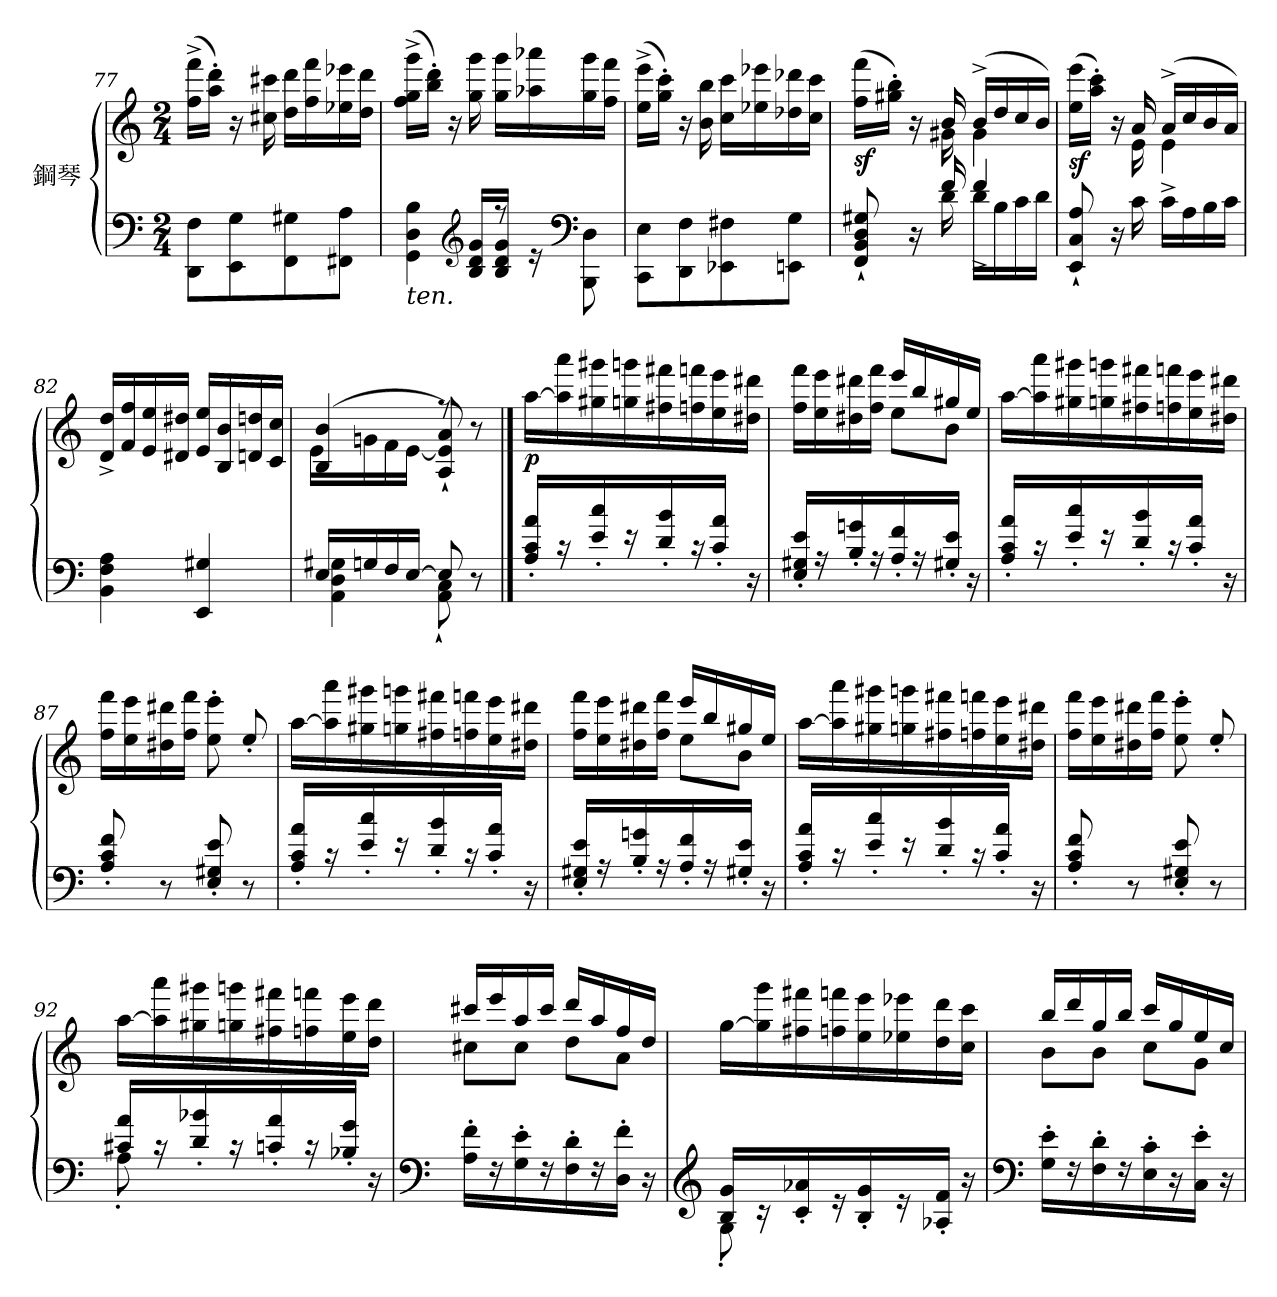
**kern	**kern	**dynam
*part1	*part1	*part1
*staff2	*staff1	*staff1/2
*I"鋼琴	*	*
*clefF4	*clefG2	*
*k[]	*k[]	*
*M2/4	*M2/4	*
=77	=77	=77
8DD\ 8F\L	(>16ff\^ 16fff\^LL	.
.	16aa\' 16ddd\'JJ)	.
8EE\ 8G\	16r	.
.	16cc#X\ 16ccc#X\	.
8FF\ 8G#X\	16dd\ 16ddd\LL	.
.	16ff\ 16fff\	.
8FF#X\ 8A\J	16ee-X\ 16eee-X\	.
.	16dd\ 16ddd\JJ	.
=78	=78	=78
*^	*	*
!LO:TX:b:i:t=ten.	!	!	!
4GG\ 4D\ 4B\	8.ryy	(>16ff\^ 16gg\^ 16ggg\^LL	.
.	.	16bb\' 16ddd\'JJ)	.
.	.	16r	.
*clefG2	*	*	*
.	16B/ 16d/ 16g/LL	16gg\ 16ggg\	.
8rff	16B/ 16d/ 16g/JJ	16gg\ 16ggg\LL	.
.	16r	16aa-X\ 16aaa-X\	.
*clefF4	*	*	*
8BBB\ 8D\	8ryy	16gg\ 16ggg\	.
.	.	16ff\ 16fff\JJ	.
*v	*v	*	*
=79	=79	=79
8CC\ 8E\L	(>16ee\^ 16eee\^LL	.
.	16gg\' 16ccc\'JJ)	.
8DD\ 8F\	16r	.
.	16b\ 16bb\	.
8EE-X\ 8F#X\	16cc\ 16ccc\LL	.
.	16ee-X\ 16eee-X\	.
8EEn\ 8G\J	16dd-X\ 16ddd-X\	.
.	16cc\ 16ccc\JJ	.
!!LO:LB:g=z
=80	=80	=80
*^	*^	*
!	!	!	!	!LO:DY:b
8FF/` 8BB/` 8D/` 8G#X/`	8.ryy	(>16ff\ 16fff\LL	8.ryy	sf
.	.	16gg#X\' 16bb\'JJ)	.	.
16r	.	16r	.	.
16d\	16f/	16b/	16g#X\	.
16d\LL	4f^/	(>16b^/LL	4g#\	.
16B\	.	16dd/	.	.
16c\	.	16cc/	.	.
16d\JJ	.	16b/JJ)	.	.
*v	*v	*	*	*
=81	=81	=81	=81
!	!	!	!LO:DY:b
8EE/` 8C/` 8A/`	(>16ee\ 16eee\LL	8.ryy	sf
.	16aa\' 16ccc\'JJ)	.	.
16r	16r	.	.
16c\	16a/	16e\	.
16c^\LL	(>16a^/LL	4e\	.
16A\	16cc/	.	.
16B\	16b/	.	.
16c\JJ	16a/JJ)	.	.
*	*v	*v	*
=82	=82	=82
4BB\ 4F\ 4A\	16d/^ 16dd/^LL	.
.	16f/ 16ff/	.
.	16e/ 16ee/	.
.	16d#X/ 16dd#X/JJ	.
4EE/ 4G#X/	16e/ 16ee/LL	.
.	16B/ 16b/	.
.	16dn/ 16ddn/	.
.	16c/ 16cc/JJ	.
=83	=83	=83
*^	*^	*
16E/LL	4AA\ 4D\ 4G#X\	(>4B/ 4b/	16e\LL	.
16Gn/	.	.	16gn\	.
16F/	.	.	16f\	.
[16E/JJ	.	.	[16e\JJ	.
8E/]	8AA\` 8C\`	8rff)	8A/` 8e/]` 8a/`	.
8r	8ryy	8r	8ryy	.
!!LO:LB:g=z
==84	==84	==84	==84	==84
!	!	!LO:TX:a:B:t=VAR. 4	!	!
!	!	!	!	!LO:DY:b
*v	*v	*	*	*
*	*v	*v	*
16A/' 16c/' 16a/'LL	[16aa\LL	p
16r	16aa\] 16aaa\	.
16e/' 16cc/'	16gg#X\ 16ggg#X\	.
16r	16ggn\ 16gggn\	.
16d/' 16b/'	16ff#X\ 16fff#X\	.
16r	16ffn\ 16fffn\	.
16c/' 16a/'JJ	16ee\ 16eee\	.
16r	16dd#X\ 16ddd#X\JJ	.
=85	=85	=85
*	*^	*
16E/' 16G#X/' 16e/'LL	16ff\ 16fff\LL	4ryy	.
16r	16ee\ 16eee\	.	.
16B/' 16gn/'	16dd#X\ 16ddd#X\	.	.
16r	16ff\ 16fff\JJ	.	.
16A/' 16f/'	8ee\L	16eee/LL	.
16r	.	16bb/	.
16G#X/' 16e/'JJ	8b\J	16gg#X/	.
16r	.	16ee/JJ	.
*	*v	*v	*
=86	=86	=86
16A/' 16c/' 16a/'LL	[16aa\LL	.
16r	16aa\] 16aaa\	.
16e/' 16cc/'	16gg#X\ 16ggg#X\	.
16r	16ggn\ 16gggn\	.
16d/' 16b/'	16ff#X\ 16fff#X\	.
16r	16ffn\ 16fffn\	.
16c/' 16a/'JJ	16ee\ 16eee\	.
16r	16dd#X\ 16ddd#X\JJ	.
=87	=87	=87
8A/' 8c/' 8f/'	16ff\ 16fff\LL	.
.	16ee\ 16eee\	.
8r	16dd#X\ 16ddd#X\	.
.	16ff\ 16fff\JJ	.
8E/' 8G#X/' 8e/'	8ee\' 8eee\'	.
8r	8ee'/	.
!!LO:LB:g=z
=88	=88	=88
16A/' 16c/' 16a/'LL	[16aa\LL	.
16r	16aa\] 16aaa\	.
16e/' 16cc/'	16gg#X\ 16ggg#X\	.
16r	16ggn\ 16gggn\	.
16d/' 16b/'	16ff#X\ 16fff#X\	.
16r	16ffn\ 16fffn\	.
16c/' 16a/'JJ	16ee\ 16eee\	.
16r	16dd#X\ 16ddd#X\JJ	.
=89	=89	=89
*	*^	*
16E/' 16G#X/' 16e/'LL	16ff\ 16fff\LL	4ryy	.
16r	16ee\ 16eee\	.	.
16B/' 16gn/'	16dd#X\ 16ddd#X\	.	.
16r	16ff\ 16fff\JJ	.	.
16A/' 16f/'	8ee\L	16eee/LL	.
16r	.	16bb/	.
16G#X/' 16e/'JJ	8b\J	16gg#X/	.
16r	.	16ee/JJ	.
*	*v	*v	*
=90	=90	=90
16A/' 16c/' 16a/'LL	[16aa\LL	.
16r	16aa\] 16aaa\	.
16e/' 16cc/'	16gg#X\ 16ggg#X\	.
16r	16ggn\ 16gggn\	.
16d/' 16b/'	16ff#X\ 16fff#X\	.
16r	16ffn\ 16fffn\	.
16c/' 16a/'JJ	16ee\ 16eee\	.
16r	16dd#X\ 16ddd#X\JJ	.
=91	=91	=91
8A/' 8c/' 8f/'	16ff\ 16fff\LL	.
.	16ee\ 16eee\	.
8r	16dd#X\ 16ddd#X\	.
.	16ff\ 16fff\JJ	.
8E/' 8G#X/' 8e/'	8ee\' 8eee\'	.
8r	8ee'/	.
!!LO:LB:g=z
=92	=92	=92
*^	*	*
!	!	!	!LO:DY:b
!	!	!	!LO:DY:n=1:b
16c#X/ 16a/LL	8A'\	[16aa\LL	other-dynamics f
16rc	.	16aa\] 16aaa\	.
16d/' 16b-X/'	4.ryy	16gg#X\ 16ggg#X\	.
16r	.	16ggn\ 16gggn\	.
16cn/' 16a/'	.	16ff#X\ 16fff#X\	.
16r	.	16ffn\ 16fffn\	.
16B-X/' 16g/'JJ	.	16ee\ 16eee\	.
16r	.	16dd\ 16ddd\JJ	.
*v	*v	*	*
=93	=93	=93
*clefF4	*	*
*	*^	*
16A\' 16f\'LL	16ccc#X/LL	8cc#X\L	.
16rF	16eee/	.	.
16G\' 16e\'	16aa/	8cc#\J	.
16rF	16ccc#/JJ	.	.
16F\' 16d\'	16ddd/LL	8dd\L	.
16rF	16aa/	.	.
16D\' 16f\'JJ	16ff/	8a\J	.
16r	16dd/JJ	.	.
*	*v	*v	*
=94	=94	=94
*clefG2	*	*
*^	*	*
16B/ 16g/LL	8G'\	[16gg\LL	.
16rc	.	16gg\] 16ggg\	.
16c/' 16a-X/'	4.ryy	16ff#X\ 16fff#X\	.
16r	.	16ffn\ 16fffn\	.
16B/' 16g/'	.	16ee\ 16eee\	.
16r	.	16ee-X\ 16eee-X\	.
16A-X/' 16f/'JJ	.	16dd\ 16ddd\	.
16r	.	16cc\ 16ccc\JJ	.
*v	*v	*	*
=95	=95	=95
*clefF4	*	*
*	*^	*
16G\' 16e\'LL	16bb/LL	8b\L	.
16rF	16ddd/	.	.
16F\' 16d\'	16gg/	8b\J	.
16rF	16bb/JJ	.	.
16E\' 16c\'	16ccc/LL	8cc\L	.
16r	16gg/	.	.
16C\' 16e\'JJ	16ee/	8g\J	.
16r	16cc/JJ	.	.
*	*v	*v	*
=	=	=
*-	*-	*-
